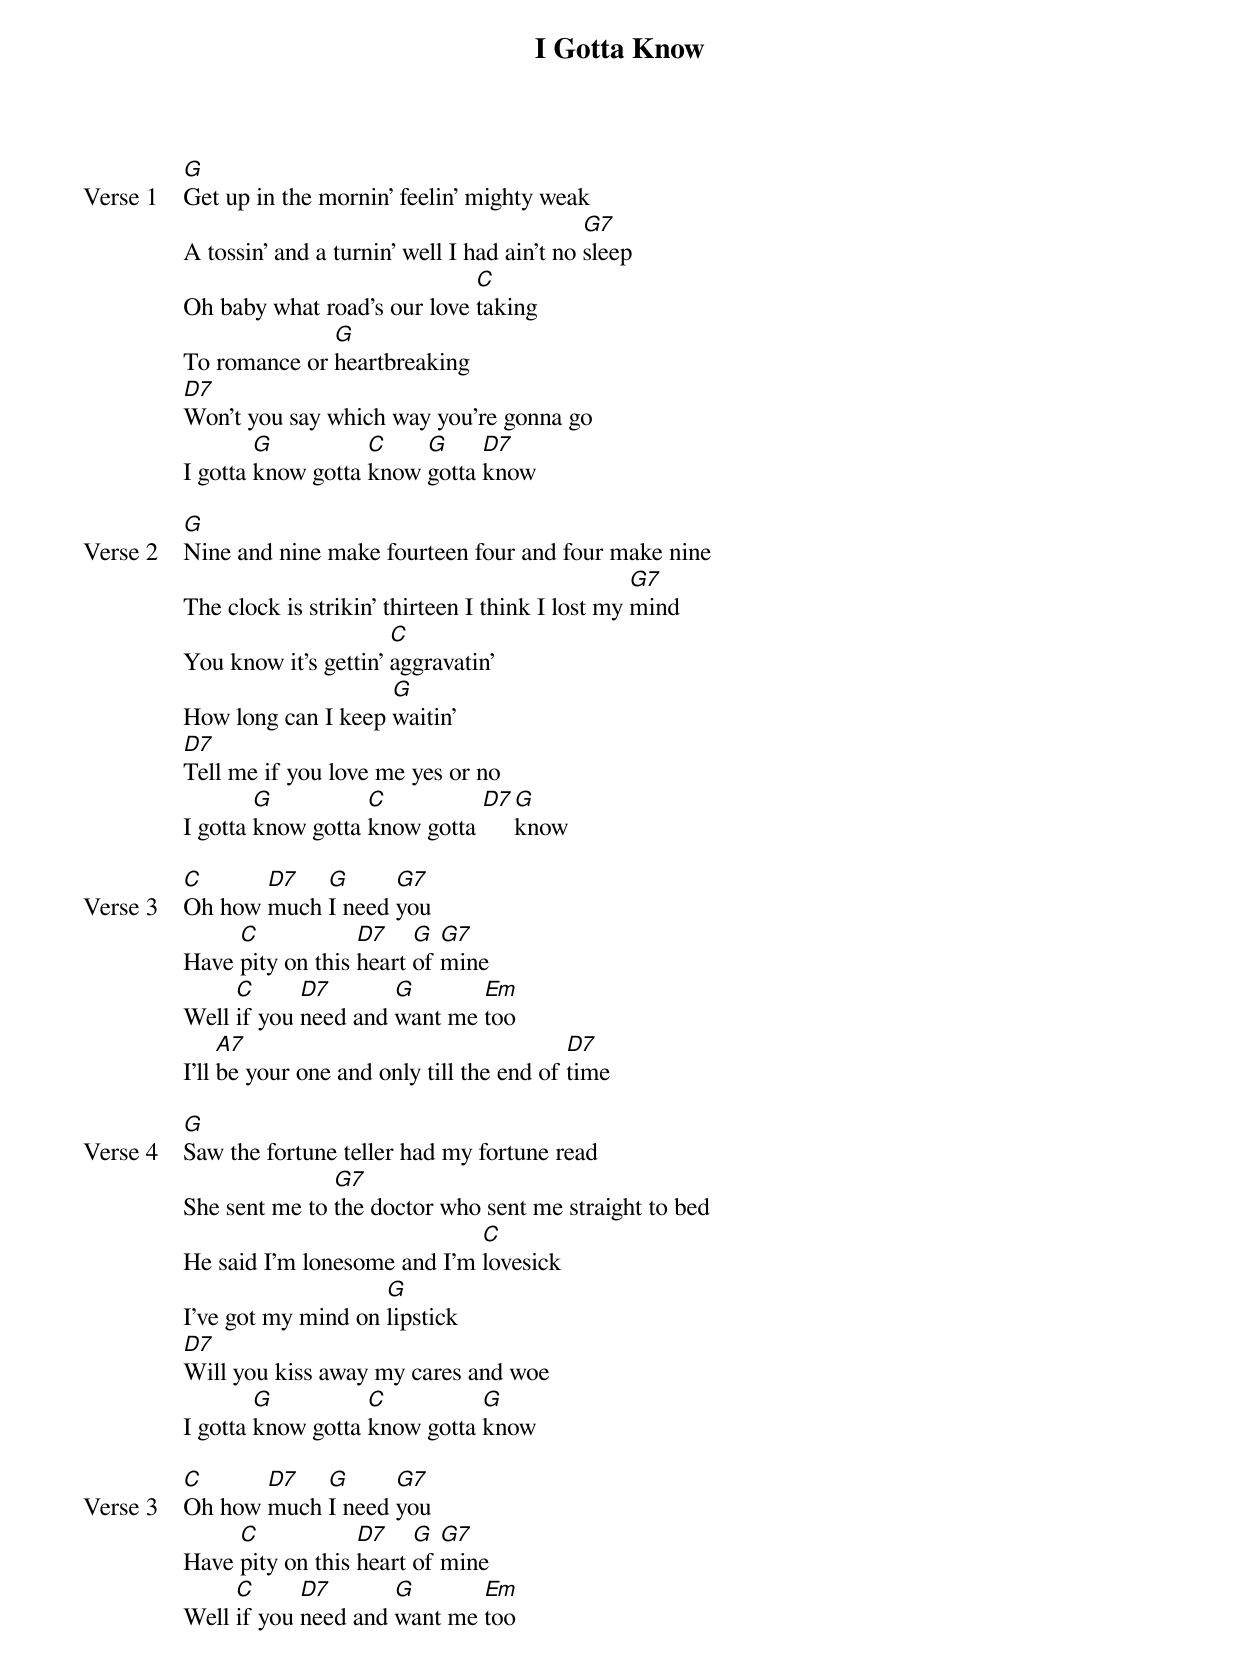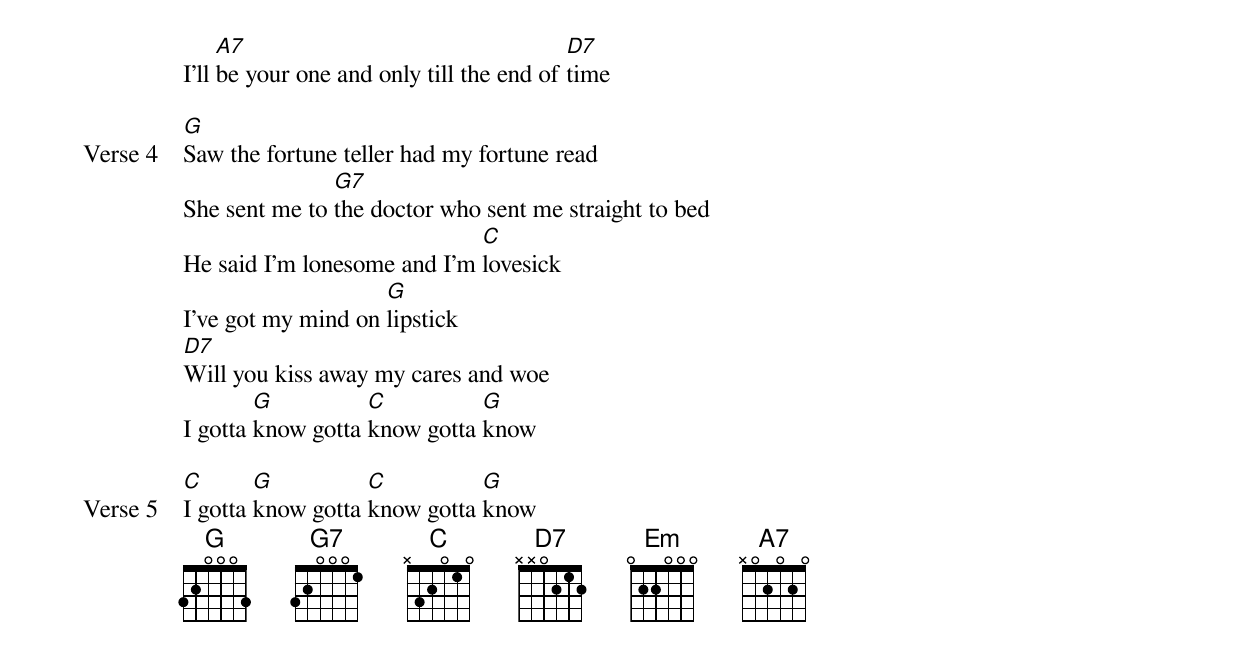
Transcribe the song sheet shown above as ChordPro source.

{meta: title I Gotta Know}
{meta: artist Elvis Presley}
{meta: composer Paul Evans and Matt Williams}

{start_of_verse: Verse 1}
[G]Get up in the mornin' feelin' mighty weak
A tossin' and a turnin' well I had ain't no [G7]sleep
Oh baby what road's our love [C]taking
To romance or [G]heartbreaking
[D7]Won't you say which way you're gonna go
I gotta [G]know gotta [C]know [G]gotta [D7]know
{end_of_verse}

{start_of_verse: Verse 2}
[G]Nine and nine make fourteen four and four make nine
The clock is strikin' thirteen I think I lost my [G7]mind
You know it's gettin' [C]aggravatin'
How long can I keep [G]waitin'
[D7]Tell me if you love me yes or no
I gotta [G]know gotta [C]know gotta [D7][G]know
{end_of_verse}

{start_of_verse: Verse 3}
[C]Oh how [D7]much [G]I need [G7]you
Have [C]pity on this [D7]heart [G]of [G7]mine
Well [C]if you [D7]need and [G]want me [Em]too
I'll [A7]be your one and only till the end of [D7]time
{end_of_verse}

{start_of_verse: Verse 4}
[G]Saw the fortune teller had my fortune read
She sent me to [G7]the doctor who sent me straight to bed
He said I'm lonesome and I'm [C]lovesick
I've got my mind on [G]lipstick
[D7]Will you kiss away my cares and woe
I gotta [G]know gotta [C]know gotta [G]know
{end_of_verse}

{start_of_verse: Verse 3}
[C]Oh how [D7]much [G]I need [G7]you
Have [C]pity on this [D7]heart [G]of [G7]mine
Well [C]if you [D7]need and [G]want me [Em]too
I'll [A7]be your one and only till the end of [D7]time
{end_of_verse}

{start_of_verse: Verse 4}
[G]Saw the fortune teller had my fortune read
She sent me to [G7]the doctor who sent me straight to bed
He said I'm lonesome and I'm [C]lovesick
I've got my mind on [G]lipstick
[D7]Will you kiss away my cares and woe
I gotta [G]know gotta [C]know gotta [G]know
{end_of_verse}

{start_of_verse: Verse 5}
[C]I gotta [G]know gotta [C]know gotta [G]know
{end_of_verse}
